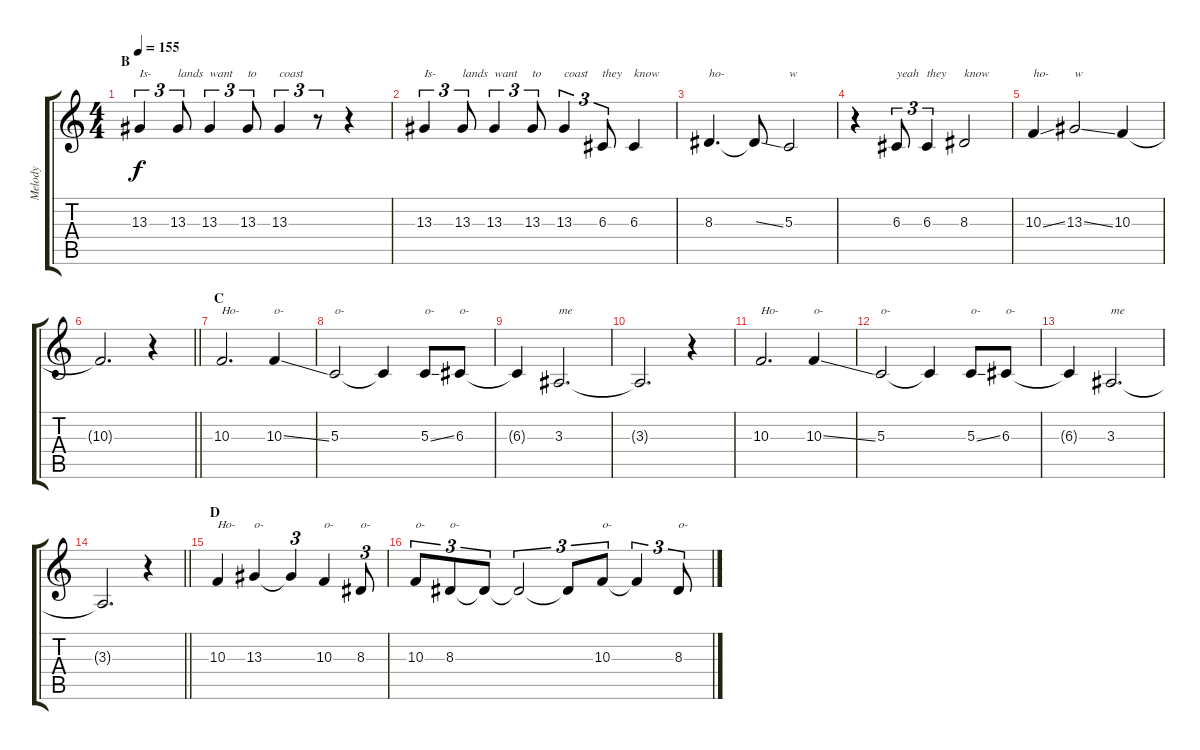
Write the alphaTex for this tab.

\track ("Melody" "Melody") {instrument tenorsax}
\staff {score tabs}
\tuning (E4 B3 G3 D3 A2 E2) {hide}
\ts (4 4)
\section ("" "B")
\tempo 155
\clef g2
\ks c
13.3.4{tu (3 2) txt "Is-" dy f} 13.3.8{tu (3 2) txt "lands"} 13.3.4{tu (3 2) txt "want"} 13.3.8{tu (3 2) txt "to"} 13.3.4{tu (3 2) txt "coast"} r.8{tu (3 2)} r.4 |
13.3.4{tu (3 2) txt "Is-"} 13.3.8{tu (3 2) txt "lands"} 13.3.4{tu (3 2) txt "want"} 13.3.8{tu (3 2) txt "to"} 13.3.4{tu (3 2) txt "coast"} 6.3.8{tu (3 2) txt "they"} 6.3.4{txt "know"} |
8.3.4{d txt "ho-"} 8.3{ss t}.8 5.3.2{txt "w"} |
r.4 6.3.8{tu (3 2) txt "yeah"} 6.3.4{tu (3 2) txt "they"} 8.3.2{txt "know"} |
10.3{ss}.4{txt "ho-"} 13.3{ss}.2{txt "w"} 10.3.4 |
\barLineRight lightlight
10.3{t}.2{d} r.4 |
\section ("" "C")
10.3.2{d txt "Ho-"} 10.3{ss}.4{txt "o-"} |
5.3.2{txt "o-"} 5.3{t}.4 5.3{ss}.8{txt "o-"} 6.3.8{txt "o-"} |
6.3{t}.4 3.3.2{d txt "me"} |
3.3{t}.2{d} r.4 |
10.3.2{d txt "Ho-"} 10.3{ss}.4{txt "o-"} |
5.3.2{txt "o-"} 5.3{t}.4 5.3{ss}.8{txt "o-"} 6.3.8{txt "o-"} |
6.3{t}.4 3.3.2{d txt "me"} |
\barLineRight lightlight
3.3{t}.2{d} r.4 |
\section ("" "D")
10.3.4{txt "Ho-"} 13.3.4{txt "o-"} 13.3{t}.4{tu (3 2)} 10.3.4{txt "o-"} 8.3.8{tu (3 2) txt "o-"} |
10.3.8{tu (3 2) txt "o-"} 8.3.8{tu (3 2) txt "o-"} 8.3{t}.8{tu (3 2)} 8.3{t}.2{tu (3 2)} 8.3{t}.8{tu (3 2)} 10.3.8{tu (3 2) txt "o-"} 10.3{t}.4{tu (3 2)} 8.3.8{tu (3 2) txt "o-"}
